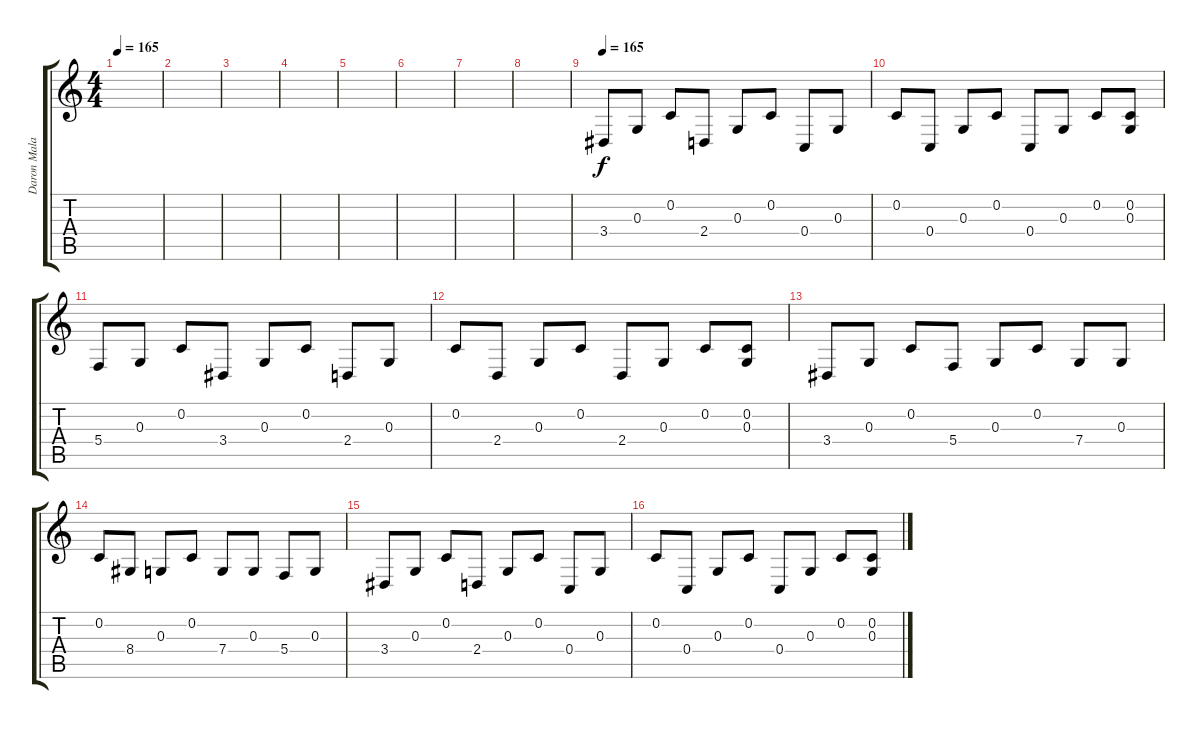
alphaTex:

\track ("Daron Malakian - Sitar" "Daron Mala") {instrument sitar}
\staff {score tabs}
\tuning (E4 C4 G3 C3 G2 C2) {hide}
\ts (4 4)
\tempo 165
\clef g2
\ks c
|
|
|
|
|
|
|
|
\tempo 165
3.4.8 0.3.8 0.2.8 2.4.8 0.3.8 0.2.8 0.4.8 0.3.8 |
0.2.8 0.4.8 0.3.8 0.2.8 0.4.8 0.3.8 0.2.8 (0.2 0.3).8 |
5.4.8 0.3.8 0.2.8 3.4.8 0.3.8 0.2.8 2.4.8 0.3.8 |
0.2.8 2.4.8 0.3.8 0.2.8 2.4.8 0.3.8 0.2.8 (0.2 0.3).8 |
3.4.8 0.3.8 0.2.8 5.4.8 0.3.8 0.2.8 7.4.8 0.3.8 |
0.2.8 8.4.8 0.3.8 0.2.8 7.4.8 0.3.8 5.4.8 0.3.8 |
3.4.8 0.3.8 0.2.8 2.4.8 0.3.8 0.2.8 0.4.8 0.3.8 |
0.2.8 0.4.8 0.3.8 0.2.8 0.4.8 0.3.8 0.2.8 (0.2 0.3).8
